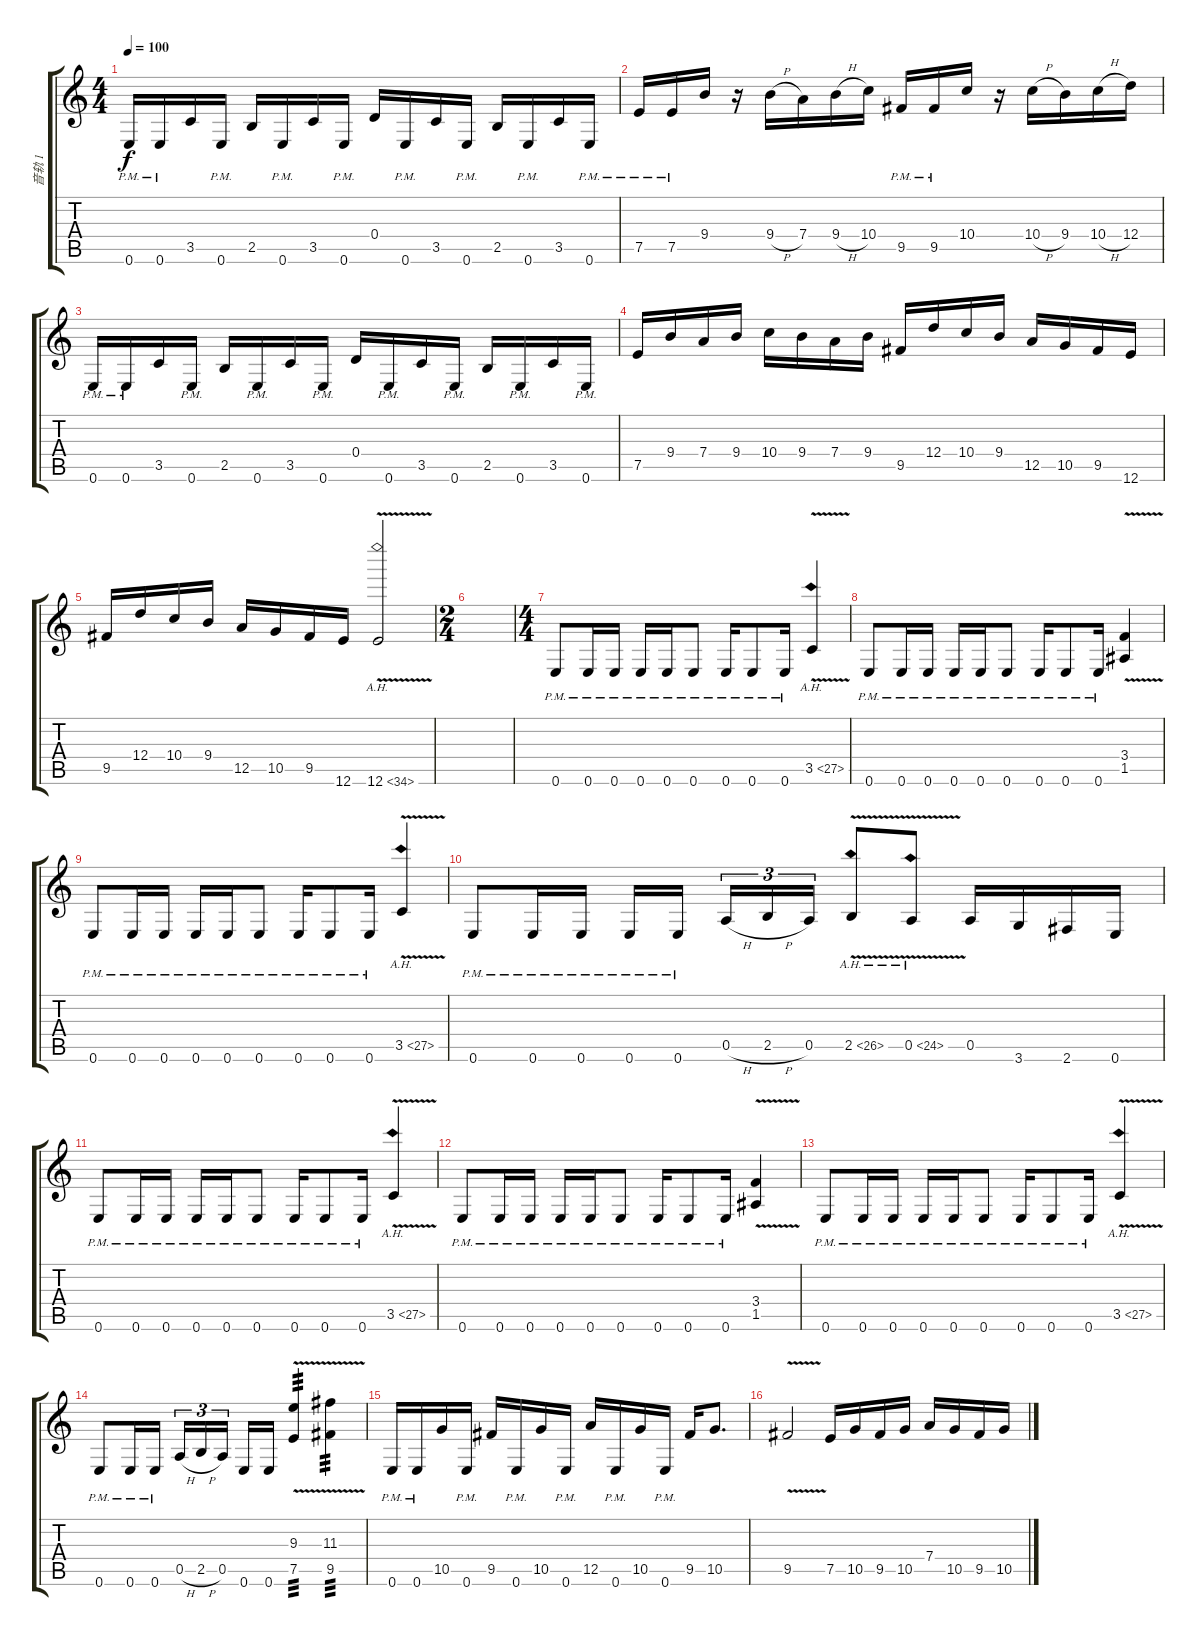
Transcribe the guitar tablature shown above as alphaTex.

\track ("音轨 1" "音轨 1") {instrument distortionguitar}
\staff {score tabs}
\tuning (E4 B3 G3 D3 A2 E2) {hide}
\ts (4 4)
\tempo 100
\clef g2
\ks c
0.6{pm}.16{dy f} 0.6{pm}.16 3.5.16 0.6{pm}.16 2.5.16 0.6{pm}.16 3.5.16 0.6{pm}.16 0.4.16 0.6{pm}.16 3.5.16 0.6{pm}.16 2.5.16 0.6{pm}.16 3.5.16 0.6{pm}.16 |
7.5{pm}.16 7.5{pm}.16 9.4.16 r.16 9.4{h}.16 7.4.16 9.4{h}.16 10.4.16 9.5{pm}.16 9.5{pm}.16 10.4.16 r.16 10.4{h}.16 9.4.16 10.4{h}.16 12.4.16 |
0.6{pm}.16 0.6{pm}.16 3.5.16 0.6{pm}.16 2.5.16 0.6{pm}.16 3.5.16 0.6{pm}.16 0.4.16 0.6{pm}.16 3.5.16 0.6{pm}.16 2.5.16 0.6{pm}.16 3.5.16 0.6{pm}.16 |
7.5.16 9.4.16 7.4.16 9.4.16 10.4.16 9.4.16 7.4.16 9.4.16 9.5.16 12.4.16 10.4.16 9.4.16 12.5.16 10.5.16 9.5.16 12.6.16 |
9.5.16 12.4.16 10.4.16 9.4.16 12.5.16 10.5.16 9.5.16 12.6.16 12.6{ah 22 v}.2 |
\ts (2 4)
|
\ts (4 4)
0.6{pm}.8 0.6{pm}.16 0.6{pm}.16 0.6{pm}.16 0.6{pm}.16 0.6{pm}.8 0.6{pm}.16 0.6{pm}.8 0.6{pm}.16 3.5{ah 24 v}.4 |
0.6{pm}.8 0.6{pm}.16 0.6{pm}.16 0.6{pm}.16 0.6{pm}.16 0.6{pm}.8 0.6{pm}.16 0.6{pm}.8 0.6{pm}.16 (3.4 1.5{v}).4 |
0.6{pm}.8 0.6{pm}.16 0.6{pm}.16 0.6{pm}.16 0.6{pm}.16 0.6{pm}.8 0.6{pm}.16 0.6{pm}.8 0.6{pm}.16 3.5{ah 24 v}.4 |
0.6{pm}.8 0.6{pm}.16 0.6{pm}.16 0.6{pm}.16 0.6{pm}.16{beam splitsecondary} 0.5{h}.16{tu (3 2)} 2.5{h}.16{tu (3 2)} 0.5.16{tu (3 2)} 2.5{ah 24 v}.8 0.5{ah 24 v}.8 0.5.16 3.6.16 2.6.16 0.6.16 |
0.6{pm}.8 0.6{pm}.16 0.6{pm}.16 0.6{pm}.16 0.6{pm}.16 0.6{pm}.8 0.6{pm}.16 0.6{pm}.8 0.6{pm}.16 3.5{ah 24 v}.4 |
0.6{pm}.8 0.6{pm}.16 0.6{pm}.16 0.6{pm}.16 0.6{pm}.16 0.6{pm}.8 0.6{pm}.16 0.6{pm}.8 0.6{pm}.16 (3.4 1.5{v}).4 |
0.6{pm}.8 0.6{pm}.16 0.6{pm}.16 0.6{pm}.16 0.6{pm}.16 0.6{pm}.8 0.6{pm}.16 0.6{pm}.8 0.6{pm}.16 3.5{ah 24 v}.4 |
0.6{pm}.8 0.6{pm}.16 0.6{pm}.16 0.5{h}.16{tu (3 2)} 2.5{h}.16{tu (3 2)} 0.5.16{tu (3 2) beam splitsecondary} 0.6.16 0.6.16 (9.3{v} 7.5{v}).4{tp 3} (11.3{v} 9.5{v}).4{tp 3} |
0.6{pm}.16 0.6{pm}.16 10.5.16 0.6{pm}.16 9.5.16 0.6{pm}.16 10.5.16 0.6{pm}.16 12.5.16 0.6{pm}.16 10.5.16 0.6{pm}.16 9.5.16 10.5.8{d} |
9.5{v}.2 7.5.16 10.5.16 9.5.16 10.5.16 7.4.16 10.5.16 9.5.16 10.5.16
